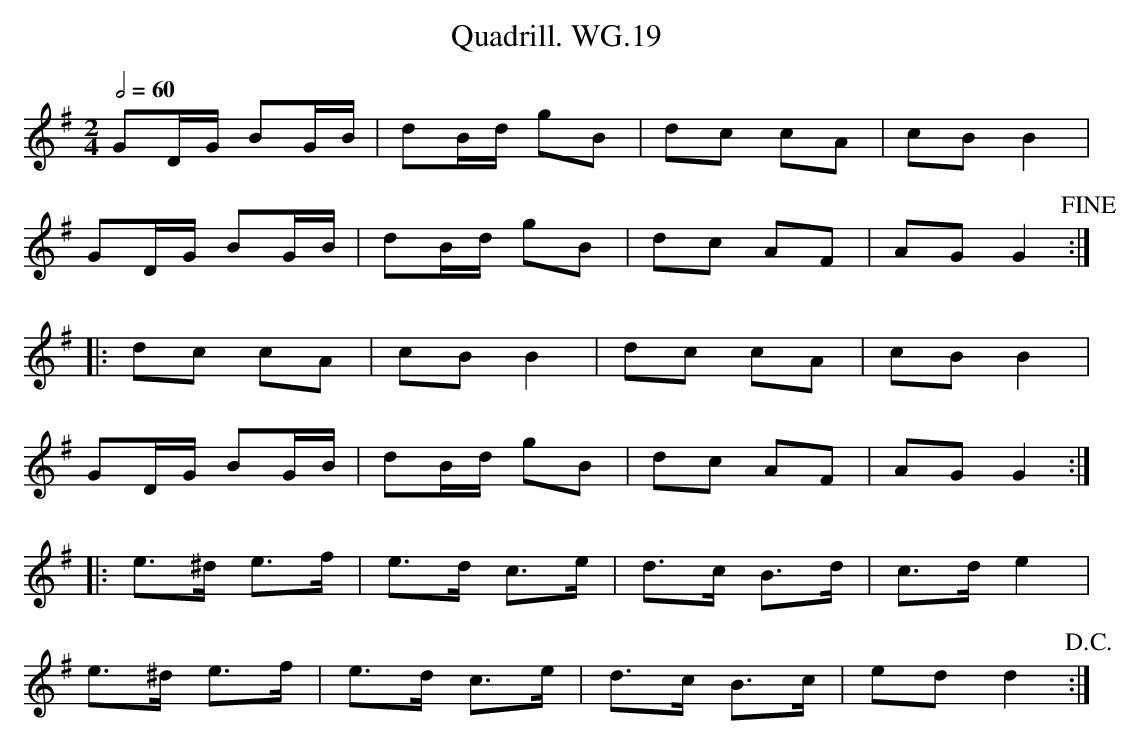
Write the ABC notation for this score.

X:1
T:Quadrill. WG.19
M:2/4
L:1/8
Q:2/4=60
K:G
GD/G/ BG/B/|dB/d/ gB|dc cA|cB B2|
GD/G/ BG/B/|dB/d/ gB|dc AF|AG G2!fine!:|
|:dc cA|cB B2|dc cA|cB B2|
GD/G/ BG/B/|dB/d/ gB|dc AF|AG G2:|
|:e>^d e>f|e>d c>e|d>c B>d|c>d e2|
e>^d e>f|e>d c>e|d>c B>c|ed d2 !D.C.!:|
